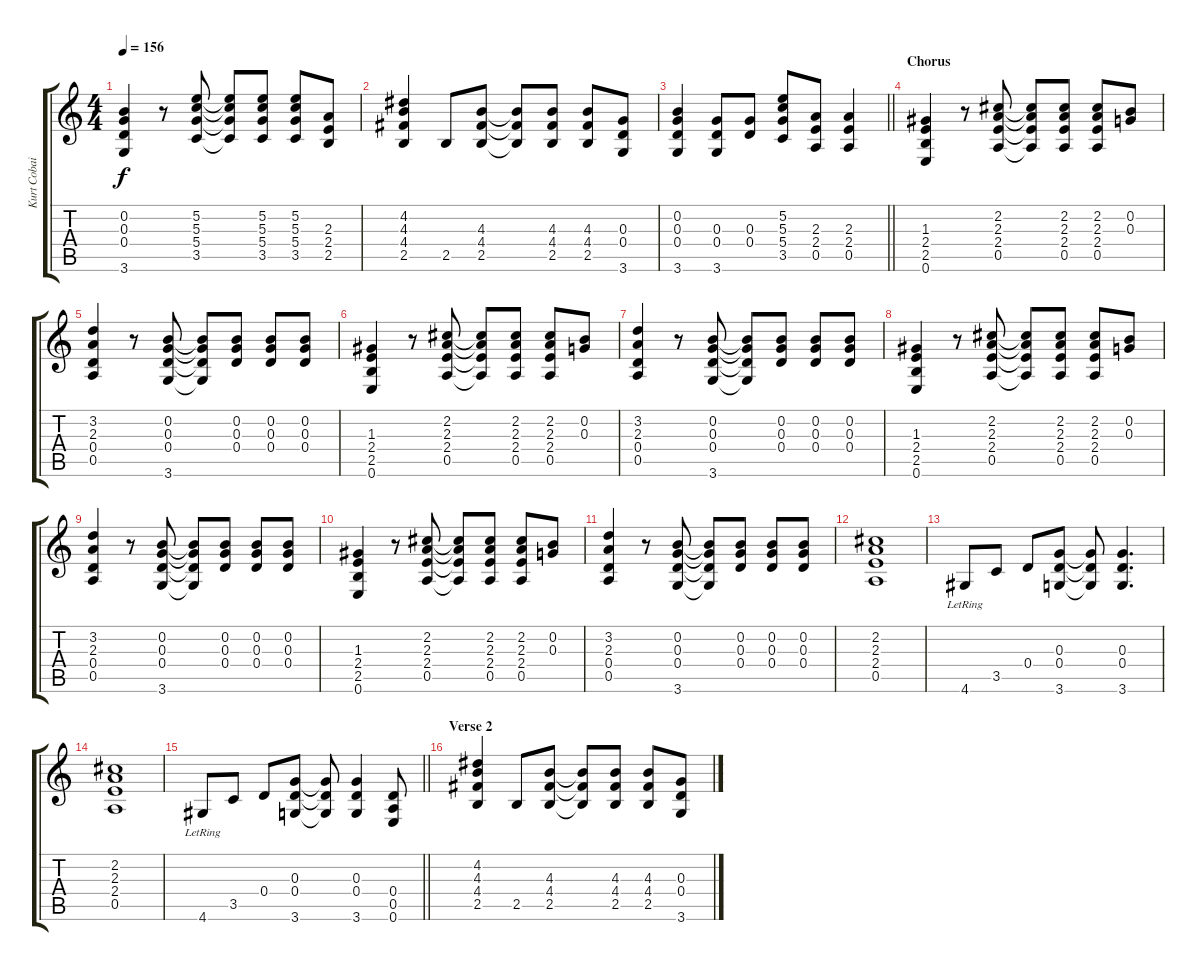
\track ("Kurt Cobain - Guitar" "Kurt Cobai") {instrument distortionguitar}
\staff {score tabs}
\tuning (E4 B3 G3 D3 A2 E2) {hide}
\ts (4 4)
\tempo 156
\clef g2
\ks c
(0.2 0.3 0.4 3.6).4{dy f} r.8 (5.2 5.3 5.4 3.5).8 (5.2{t} 5.3{t} 5.4{t} 3.5{t}).8 (5.2 5.3 5.4 3.5).8 (5.2 5.3 5.4 3.5).8 (2.3 2.4 2.5).8 |
(4.2 4.3 4.4 2.5).4 2.5.8 (4.3 4.4 2.5).8 (4.3{t} 4.4{t} 2.5{t}).8 (4.3 4.4 2.5).8 (4.3 4.4 2.5).8 (0.3 0.4 3.6).8 |
\barLineRight lightlight
(0.2 0.3 0.4 3.6).4 (0.3 0.4 3.6).8 (0.3 0.4).8 (5.2 5.3 5.4 3.5).8 (2.3 2.4 0.5).8 (2.3 2.4 0.5).4 |
\section ("" "Chorus")
(1.3 2.4 2.5 0.6).4 r.8 (2.2 2.3 2.4 0.5).8 (2.2{t} 2.3{t} 2.4{t} 0.5{t}).8 (2.2 2.3 2.4 0.5).8 (2.2 2.3 2.4 0.5).8 (0.2 0.3).8 |
(3.2 2.3 0.4 0.5).4 r.8 (0.2 0.3 0.4 3.6).8 (0.2{t} 0.3{t} 0.4{t} 3.6{t}).8 (0.2 0.3 0.4).8 (0.2 0.3 0.4).8 (0.2 0.3 0.4).8 |
(1.3 2.4 2.5 0.6).4 r.8 (2.2 2.3 2.4 0.5).8 (2.2{t} 2.3{t} 2.4{t} 0.5{t}).8 (2.2 2.3 2.4 0.5).8 (2.2 2.3 2.4 0.5).8 (0.2 0.3).8 |
(3.2 2.3 0.4 0.5).4 r.8 (0.2 0.3 0.4 3.6).8 (0.2{t} 0.3{t} 0.4{t} 3.6{t}).8 (0.2 0.3 0.4).8 (0.2 0.3 0.4).8 (0.2 0.3 0.4).8 |
(1.3 2.4 2.5 0.6).4 r.8 (2.2 2.3 2.4 0.5).8 (2.2{t} 2.3{t} 2.4{t} 0.5{t}).8 (2.2 2.3 2.4 0.5).8 (2.2 2.3 2.4 0.5).8 (0.2 0.3).8 |
(3.2 2.3 0.4 0.5).4 r.8 (0.2 0.3 0.4 3.6).8 (0.2{t} 0.3{t} 0.4{t} 3.6{t}).8 (0.2 0.3 0.4).8 (0.2 0.3 0.4).8 (0.2 0.3 0.4).8 |
(1.3 2.4 2.5 0.6).4 r.8 (2.2 2.3 2.4 0.5).8 (2.2{t} 2.3{t} 2.4{t} 0.5{t}).8 (2.2 2.3 2.4 0.5).8 (2.2 2.3 2.4 0.5).8 (0.2 0.3).8 |
(3.2 2.3 0.4 0.5).4 r.8 (0.2 0.3 0.4 3.6).8 (0.2{t} 0.3{t} 0.4{t} 3.6{t}).8 (0.2 0.3 0.4).8 (0.2 0.3 0.4).8 (0.2 0.3 0.4).8 |
(2.2 2.3 2.4 0.5).1 |
4.6{lr}.8 3.5.8 0.4.8 (0.3 0.4 3.6).8 (0.3{t} 0.4{t} 3.6{t}).8 (0.3 0.4 3.6).4{d} |
(2.2 2.3 2.4 0.5).1 |
\barLineRight lightlight
4.6{lr}.8 3.5.8 0.4.8 (0.3 0.4 3.6).8 (0.3{t} 0.4{t} 3.6{t}).8 (0.3 0.4 3.6).4 (0.4 0.5 0.6).8 |
\section ("" "Verse 2")
(4.2 4.3 4.4 2.5).4 2.5.8 (4.3 4.4 2.5).8 (4.3{t} 4.4{t} 2.5{t}).8 (4.3 4.4 2.5).8 (4.3 4.4 2.5).8 (0.3 0.4 3.6).8
